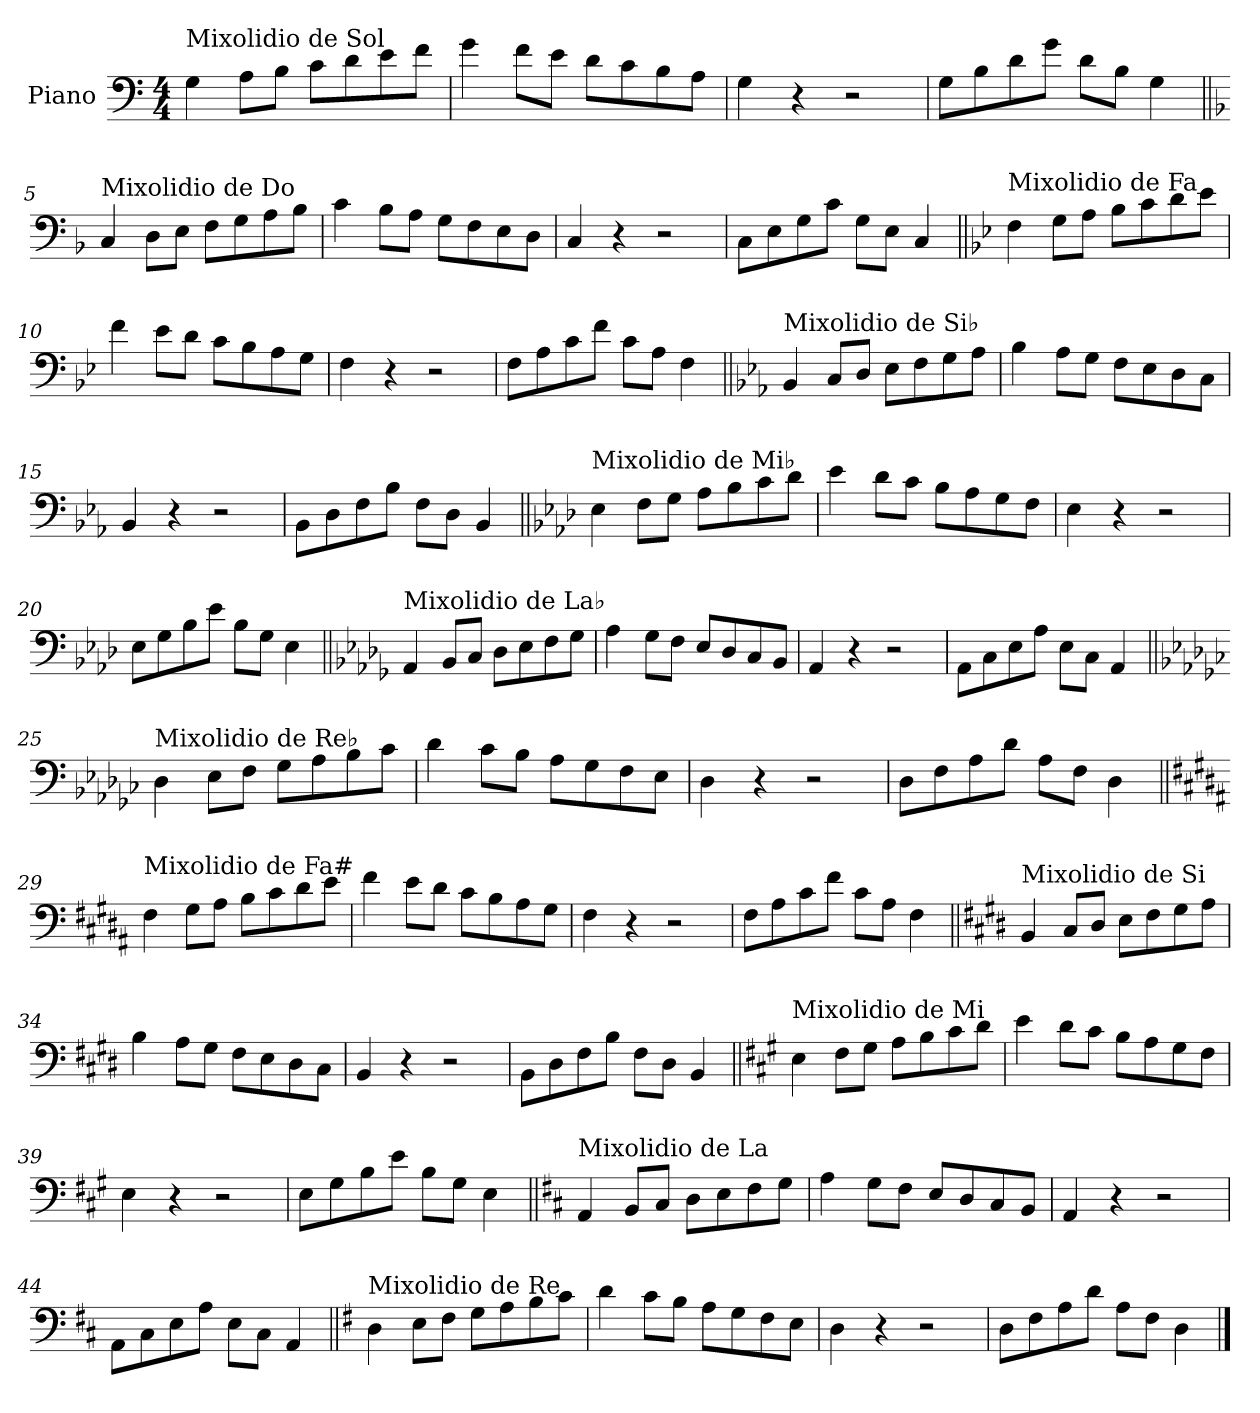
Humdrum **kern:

**kern
*part1
*staff1
*I"Piano
*I'Pno.
*clefF4
*k[]
*M4/4
=1
!LO:TX:a:t=Mixolidio de Sol
4G\
8A\L
8B\J
8c\L
8d\
8e\
8f\J
=2
4g\
8f\L
8e\J
8d\L
8c\
8B\
8A\J
=3
4G\
4r
2r
=4
8G\L
8B\
8d\
8g\J
8d\L
8B\J
4G\
!!LO:LB:g=z
=5||
*k[b-]
!LO:TX:a:t=Mixolidio de Do
4C/
8D\L
8E\J
8F\L
8G\
8A\
8B-\J
=6
4c\
8B-\L
8A\J
8G\L
8F\
8E\
8D\J
=7
4C/
4r
2r
=8
8C\L
8E\
8G\
8c\J
8G\L
8E\J
4C/
!!LO:LB:g=z
=9||
*k[b-e-]
!LO:TX:a:t=Mixolidio de Fa
4F\
8G\L
8A\J
8B-\L
8c\
8d\
8e-\J
=10
4f\
8e-\L
8d\J
8c\L
8B-\
8A\
8G\J
=11
4F\
4r
2r
=12
8F\L
8A\
8c\
8f\J
8c\L
8A\J
4F\
!!LO:LB:g=z
=13||
*k[b-e-a-]
!LO:TX:a:t=Mixolidio de Si♭
4BB-/
8C/L
8D/J
8E-\L
8F\
8G\
8A-\J
=14
4B-\
8A-\L
8G\J
8F\L
8E-\
8D\
8C\J
=15
4BB-/
4r
2r
=16
8BB-\L
8D\
8F\
8B-\J
8F\L
8D\J
4BB-/
!!LO:LB:g=z
=17||
*k[b-e-a-d-]
!LO:TX:a:t=Mixolidio de Mi♭
4E-\
8F\L
8G\J
8A-\L
8B-\
8c\
8d-\J
=18
4e-\
8d-\L
8c\J
8B-\L
8A-\
8G\
8F\J
=19
4E-\
4r
2r
=20
8E-\L
8G\
8B-\
8e-\J
8B-\L
8G\J
4E-\
!!LO:LB:g=z
=21||
*k[b-e-a-d-g-]
!LO:TX:a:t=Mixolidio de La♭
4AA-/
8BB-/L
8C/J
8D-\L
8E-\
8F\
8G-\J
=22
4A-\
8G-\L
8F\J
8E-/L
8D-/
8C/
8BB-/J
=23
4AA-/
4r
2r
=24
8AA-\L
8C\
8E-\
8A-\J
8E-\L
8C\J
4AA-/
!!LO:LB:g=z
=25||
*k[b-e-a-d-g-c-]
!LO:TX:a:t=Mixolidio de Re♭
4D-\
8E-\L
8F\J
8G-\L
8A-\
8B-\
8c-\J
=26
4d-\
8c-\L
8B-\J
8A-\L
8G-\
8F\
8E-\J
=27
4D-\
4r
2r
=28
8D-\L
8F\
8A-\
8d-\J
8A-\L
8F\J
4D-\
!!LO:LB:g=z
=29||
*k[f#c#g#d#a#]
!LO:TX:a:t=Mixolidio de Fa#
4F#\
8G#\L
8A#\J
8B\L
8c#\
8d#\
8e\J
=30
4f#\
8e\L
8d#\J
8c#\L
8B\
8A#\
8G#\J
=31
4F#\
4r
2r
=32
8F#\L
8A#\
8c#\
8f#\J
8c#\L
8A#\J
4F#\
!!LO:LB:g=z
=33||
*k[f#c#g#d#]
!LO:TX:a:t=Mixolidio de Si
4BB/
8C#/L
8D#/J
8E\L
8F#\
8G#\
8A\J
=34
4B\
8A\L
8G#\J
8F#\L
8E\
8D#\
8C#\J
=35
4BB/
4r
2r
=36
8BB\L
8D#\
8F#\
8B\J
8F#\L
8D#\J
4BB/
!!LO:LB:g=z
=37||
*k[f#c#g#]
!LO:TX:a:t=Mixolidio de Mi
4E\
8F#\L
8G#\J
8A\L
8B\
8c#\
8d\J
=38
4e\
8d\L
8c#\J
8B\L
8A\
8G#\
8F#\J
=39
4E\
4r
2r
=40
8E\L
8G#\
8B\
8e\J
8B\L
8G#\J
4E\
!!LO:LB:g=z
=41||
*k[f#c#]
!LO:TX:a:t=Mixolidio de La
4AA/
8BB/L
8C#/J
8D\L
8E\
8F#\
8G\J
=42
4A\
8G\L
8F#\J
8E/L
8D/
8C#/
8BB/J
=43
4AA/
4r
2r
=44
8AA\L
8C#\
8E\
8A\J
8E\L
8C#\J
4AA/
!!LO:LB:g=z
=45||
*k[f#]
!LO:TX:a:t=Mixolidio de Re
4D\
8E\L
8F#\J
8G\L
8A\
8B\
8c\J
=46
4d\
8c\L
8B\J
8A\L
8G\
8F#\
8E\J
=47
4D\
4r
2r
=48
8D\L
8F#\
8A\
8d\J
8A\L
8F#\J
4D\
==
*-
